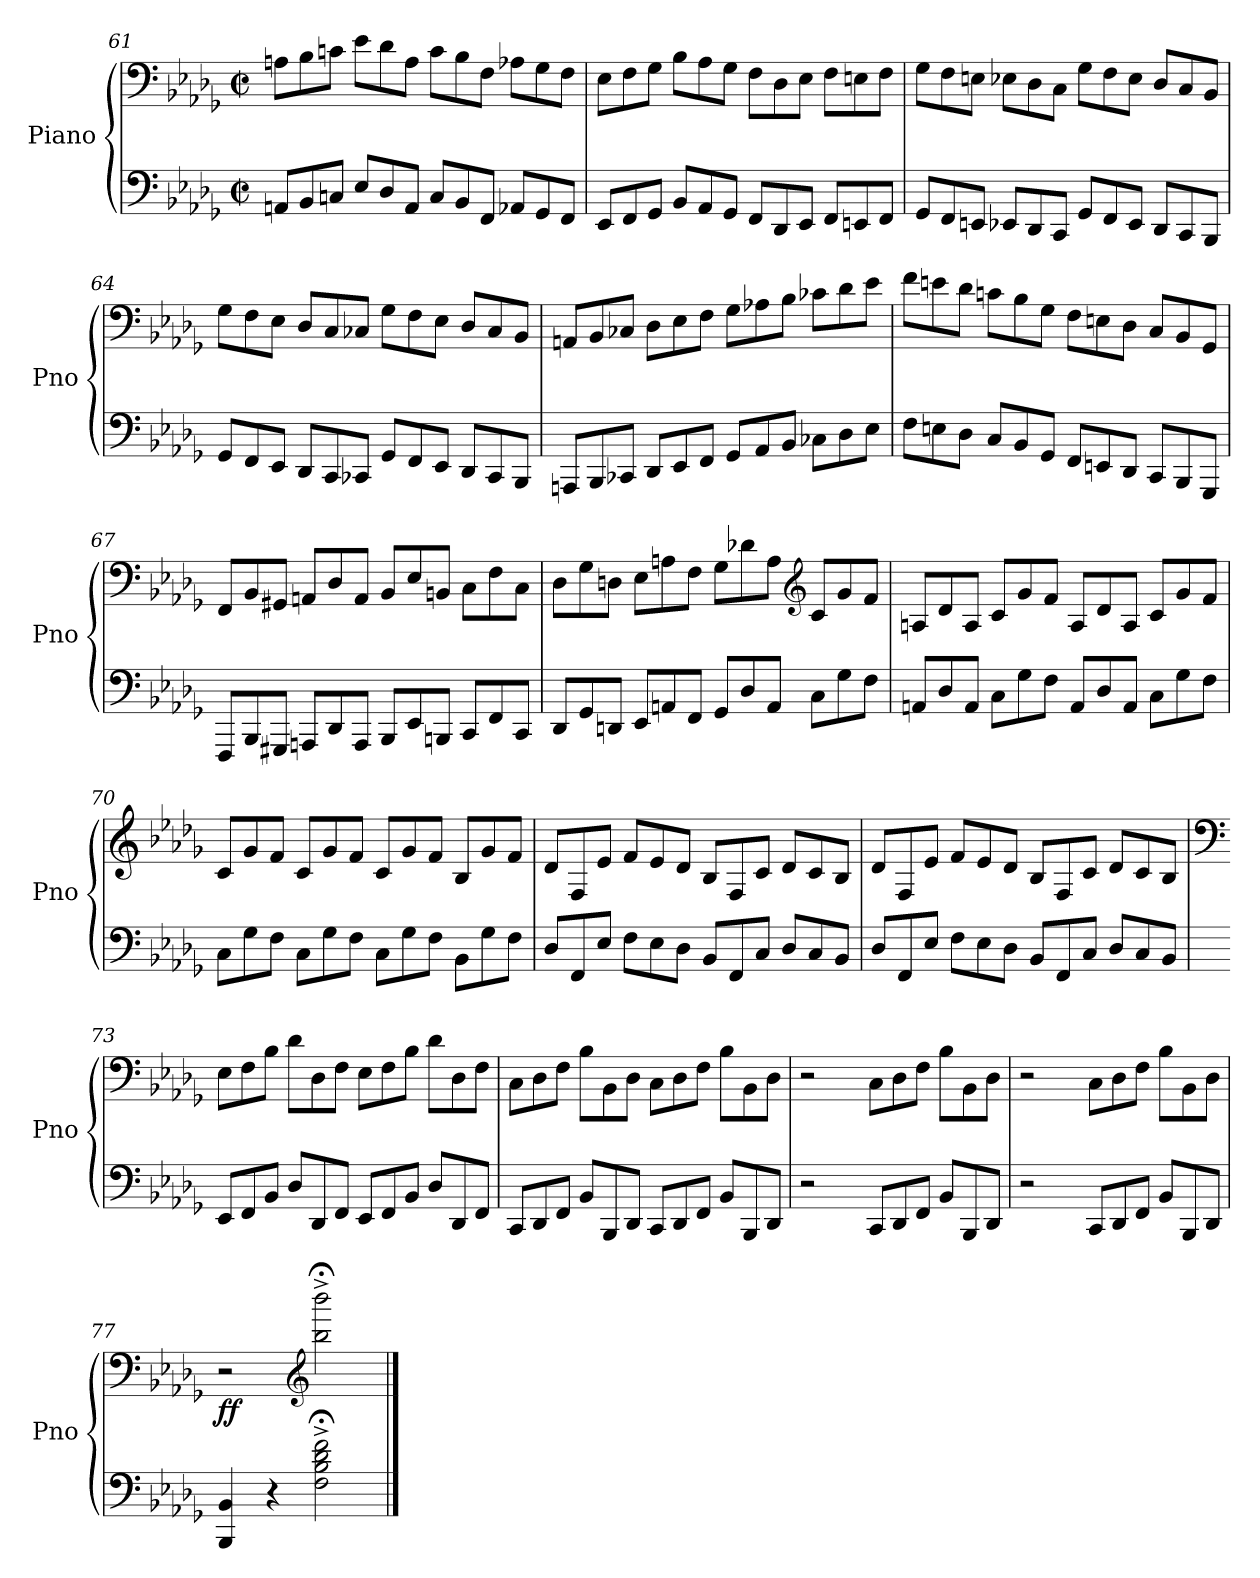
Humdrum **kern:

**kern	**kern	**dynam
*part1	*part1	*part1
*staff2	*staff1	*staff1/2
*I"Piano	*	*
*I'Pno	*	*
*clefF4	*clefF4	*
*k[b-e-a-d-g-]	*k[b-e-a-d-g-]	*
*M4/4	*M4/4	*
*met(c|)	*met(c|)	*
*Xtuplet	*Xtuplet	*
=61	=61	=61
12AAn/L	12An\L	.
12BB-/	12B-\	.
12Cn/J	12cn\J	.
12E-/L	12e-\L	.
12D-/	12d-\	.
12AA/J	12A\J	.
12C/L	12c\L	.
12BB-/	12B-\	.
12FF/J	12F\J	.
12AA-X/L	12A-X\L	.
12GG-/	12G-\	.
12FF/J	12F\J	.
!!LO:LB:g=z
=62	=62	=62
12EE-/L	12E-\L	.
12FF/	12F\	.
12GG-/J	12G-\J	.
12BB-/L	12B-\L	.
12AA-/	12A-\	.
12GG-/J	12G-\J	.
12FF/L	12F\L	.
12DD-/	12D-\	.
12EE-/J	12E-\J	.
12FF/L	12F\L	.
12EEn/	12En\	.
12FF/J	12F\J	.
=63	=63	=63
12GG-/L	12G-\L	.
12FF/	12F\	.
12EEn/J	12En\J	.
12EE-X/L	12E-X\L	.
12DD-/	12D-\	.
12CC/J	12C\J	.
12GG-/L	12G-\L	.
12FF/	12F\	.
12EE-/J	12E-\J	.
12DD-/L	12D-/L	.
12CC/	12C/	.
12BBB-/J	12BB-/J	.
=64	=64	=64
12GG-/L	12G-\L	.
12FF/	12F\	.
12EE-/J	12E-\J	.
12DD-/L	12D-/L	.
12CC/	12C/	.
12CC-X/J	12C-X/J	.
12GG-/L	12G-\L	.
12FF/	12F\	.
12EE-/J	12E-\J	.
12DD-/L	12D-/L	.
12CC-/	12C-/	.
12BBB-/J	12BB-/J	.
!!LO:LB:g=z
=65	=65	=65
12AAAn/L	12AAn/L	.
12BBB-/	12BB-/	.
12CC-X/J	12C-X/J	.
12DD-/L	12D-\L	.
12EE-/	12E-\	.
12FF/J	12F\J	.
12GG-/L	12G-\L	.
12AA-/	12A-X\	.
12BB-/J	12B-\J	.
12C-X\L	12c-X\L	.
12D-\	12d-\	.
12E-\J	12e-\J	.
=66	=66	=66
12F\L	12f\L	.
12En\	12en\	.
12D-\J	12d-\J	.
12C/L	12cn\L	.
12BB-/	12B-\	.
12GG-/J	12G-\J	.
12FF/L	12F\L	.
12EEn/	12En\	.
12DD-/J	12D-\J	.
12CC/L	12C/L	.
12BBB-/	12BB-/	.
12GGG-/J	12GG-/J	.
=67	=67	=67
12FFF/L	12FF/L	.
12BBB-/	12BB-/	.
12GGG#X/J	12GG#X/J	.
12AAAn/L	12AAn/L	.
12DD-/	12D-/	.
12AAA/J	12AA/J	.
12BBB-/L	12BB-/L	.
12EE-/	12E-/	.
12BBBn/J	12BBn/J	.
12CC/L	12C\L	.
12FF/	12F\	.
12CC/J	12C\J	.
!!LO:LB:g=z
=68	=68	=68
12DD-/L	12D-\L	.
12GG-/	12G-\	.
12DDn/J	12Dn\J	.
12EE-/L	12E-\L	.
12AAn/	12An\	.
12FF/J	12F\J	.
12GG-/L	12G-\L	.
12D-/	12d-X\	.
12AA/J	12A\J	.
*	*clefG2	*
12C\L	12c/L	.
12G-\	12g-/	.
12F\J	12f/J	.
=69	=69	=69
12AAn/L	12An/L	.
12D-/	12d-/	.
12AA/J	12A/J	.
12C\L	12c/L	.
12G-\	12g-/	.
12F\J	12f/J	.
12AA/L	12A/L	.
12D-/	12d-/	.
12AA/J	12A/J	.
12C\L	12c/L	.
12G-\	12g-/	.
12F\J	12f/J	.
=70	=70	=70
12C\L	12c/L	.
12G-\	12g-/	.
12F\J	12f/J	.
12C\L	12c/L	.
12G-\	12g-/	.
12F\J	12f/J	.
12C\L	12c/L	.
12G-\	12g-/	.
12F\J	12f/J	.
12BB-\L	12B-/L	.
12G-\	12g-/	.
12F\J	12f/J	.
!!LO:PB:g=z
=71	=71	=71
12D-/L	12d-/L	.
12FF/	12F/	.
12E-/J	12e-/J	.
12F\L	12f/L	.
12E-\	12e-/	.
12D-\J	12d-/J	.
12BB-/L	12B-/L	.
12FF/	12F/	.
12C/J	12c/J	.
12D-/L	12d-/L	.
12C/	12c/	.
12BB-/J	12B-/J	.
=72	=72	=72
12D-/L	12d-/L	.
12FF/	12F/	.
12E-/J	12e-/J	.
12F\L	12f/L	.
12E-\	12e-/	.
12D-\J	12d-/J	.
12BB-/L	12B-/L	.
12FF/	12F/	.
12C/J	12c/J	.
12D-/L	12d-/L	.
12C/	12c/	.
12BB-/J	12B-/J	.
=73	=73	=73
*	*clefF4	*
12EE-/L	12E-\L	.
12FF/	12F\	.
12BB-/J	12B-\J	.
12D-/L	12d-\L	.
12DD-/	12D-\	.
12FF/J	12F\J	.
12EE-/L	12E-\L	.
12FF/	12F\	.
12BB-/J	12B-\J	.
12D-/L	12d-\L	.
12DD-/	12D-\	.
12FF/J	12F\J	.
!!LO:LB:g=z
=74	=74	=74
12CC/L	12C\L	.
12DD-/	12D-\	.
12FF/J	12F\J	.
12BB-/L	12B-\L	.
12BBB-/	12BB-\	.
12DD-/J	12D-\J	.
12CC/L	12C\L	.
12DD-/	12D-\	.
12FF/J	12F\J	.
12BB-/L	12B-\L	.
12BBB-/	12BB-\	.
12DD-/J	12D-\J	.
=75	=75	=75
2r	2r	.
12CC/L	12C\L	.
12DD-/	12D-\	.
12FF/J	12F\J	.
12BB-/L	12B-\L	.
12BBB-/	12BB-\	.
12DD-/J	12D-\J	.
=76	=76	=76
2r	2r	.
12CC/L	12C\L	.
12DD-/	12D-\	.
12FF/J	12F\J	.
12BB-/L	12B-\L	.
12BBB-/	12BB-\	.
12DD-/J	12D-\J	.
=77	=77	=77
!	!	!LO:DY:b
4BBB-/ 4BB-/	2r	ff
4r	.	.
*	*clefG2	*
2F\;^ 2B-\;^ 2d-\;^ 2f\;^	2bb-\;<^ 2bbb-\;<^	.
==	==	==
*-	*-	*-
